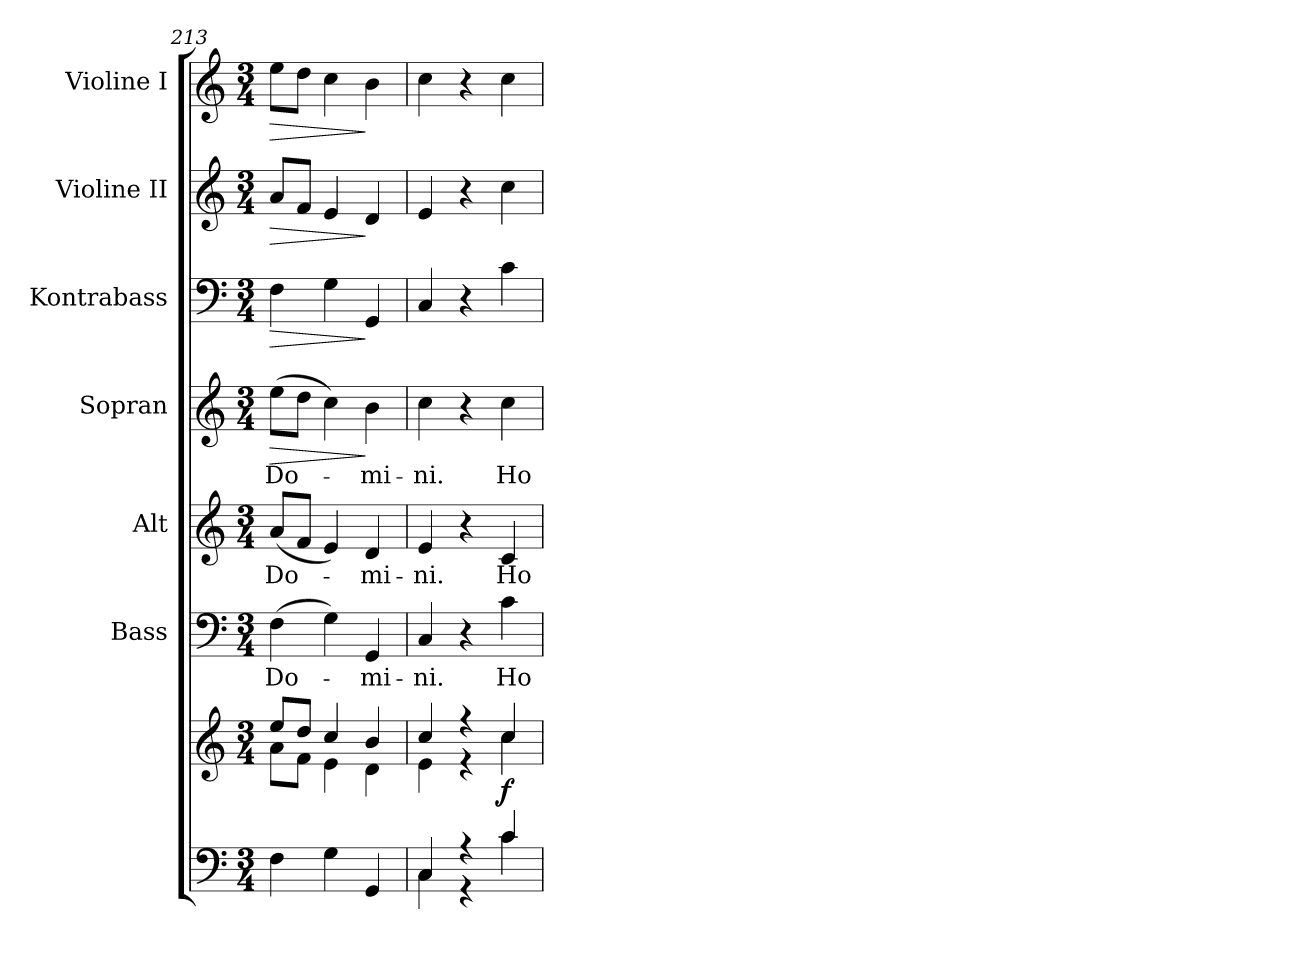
**kern	**kern	**dynam	**kern	**text	**kern	**text	**kern	**text	**dynam	**kern	**dynam	**kern	**dynam	**kern	**dynam
*part7	*part7	*part7	*part6	*part6	*part5	*part5	*part4	*part4	*part4	*part3	*part3	*part2	*part2	*part1	*part1
*staff8	*staff7	*staff7/8	*staff6	*staff6	*staff5	*staff5	*staff4	*staff4	*staff4	*staff3	*staff3	*staff2	*staff2	*staff1	*staff1
*	*	*	*I"Bass	*	*I"Alt	*	*I"Sopran	*	*	*I"Kontrabass	*	*I"Violine II	*	*I"Violine I	*
*	*	*	*I'B.	*	*I'A.	*	*I'S.	*	*	*I'Kb.	*	*I'Vl. II	*	*I'Vl. I	*
*clefF4	*clefG2	*	*clefF4	*	*clefG2	*	*clefG2	*	*	*clefF4	*	*clefG2	*	*clefG2	*
*	*	*	*	*	*	*	*	*	*	*ITrd7c12	*	*	*	*	*
*k[]	*k[]	*	*k[]	*	*k[]	*	*k[]	*	*	*k[]	*	*k[]	*	*k[]	*
*C:	*C:	*	*C:	*	*C:	*	*C:	*	*	*C:	*	*C:	*	*C:	*
*M3/4	*M3/4	*	*M3/4	*	*M3/4	*	*M3/4	*	*	*M3/4	*	*M3/4	*	*M3/4	*
=213	=213	=213	=213	=213	=213	=213	=213	=213	=213	=213	=213	=213	=213	=213	=213
*	*^	*	*	*	*	*	*	*	*	*	*	*	*	*	*
!	!	!	!	!	!LO:LY:b	!	!LO:LY:b	!	!LO:LY:b	!LO:HP:b	!	!LO:HP:b	!	!LO:HP:b	!	!LO:HP:b
4F\	8ee/L	8a\L	.	(>4F\	Do-	(<8a/L	Do-	(>8ee\L	Do-	>	4FF\	>	8a/L	>	8ee\L	>
.	8dd/J	8f\J	.	.	.	8f/J	.	8dd\J	.	.	.	.	8f/J	.	8dd\J	.
4G\	4cc/	4e\	.	4G\)	.	4e/)	.	4cc\)	.	.	4GG\	.	4e/	.	4cc\	.
!	!	!	!	!	!LO:LY:b	!	!LO:LY:b	!	!LO:LY:b	!	!	!	!	!	!	!
4GG/	4b/	4d\	.	4GG/	-mi-	4d/	-mi-	4b\	-mi-	]	4GGG/	]	4d/	]	4b\	]
=214	=214	=214	=214	=214	=214	=214	=214	=214	=214	=214	=214	=214	=214	=214	=214	=214
*^	*	*	*	*	*	*	*	*	*	*	*	*	*	*	*	*
!	!	!	!	!	!	!LO:LY:b	!	!LO:LY:b	!	!LO:LY:b	!	!	!	!	!	!	!
4C/	4C\	4cc/	4e\	.	4C/	-ni.	4e/	-ni.	4cc\	-ni.	.	4CC/	.	4e/	.	4cc\	.
4r	4r	4r	4r	.	4r	.	4r	.	4r	.	.	4r	.	4r	.	4r	.
!	!	!	!	!LO:DY:b	!	!LO:LY:b	!	!LO:LY:b	!	!LO:LY:b	!	!	!	!	!	!	!
4c/	4c\	4cc/	4cc\	f	4c\	Ho-	4c/	Ho-	4cc\	Ho-	.	4C\	.	4cc\	.	4cc\	.
*v	*v	*	*	*	*	*	*	*	*	*	*	*	*	*	*	*	*
*	*v	*v	*	*	*	*	*	*	*	*	*	*	*	*	*	*
=	=	=	=	=	=	=	=	=	=	=	=	=	=	=	=
*-	*-	*-	*-	*-	*-	*-	*-	*-	*-	*-	*-	*-	*-	*-	*-
